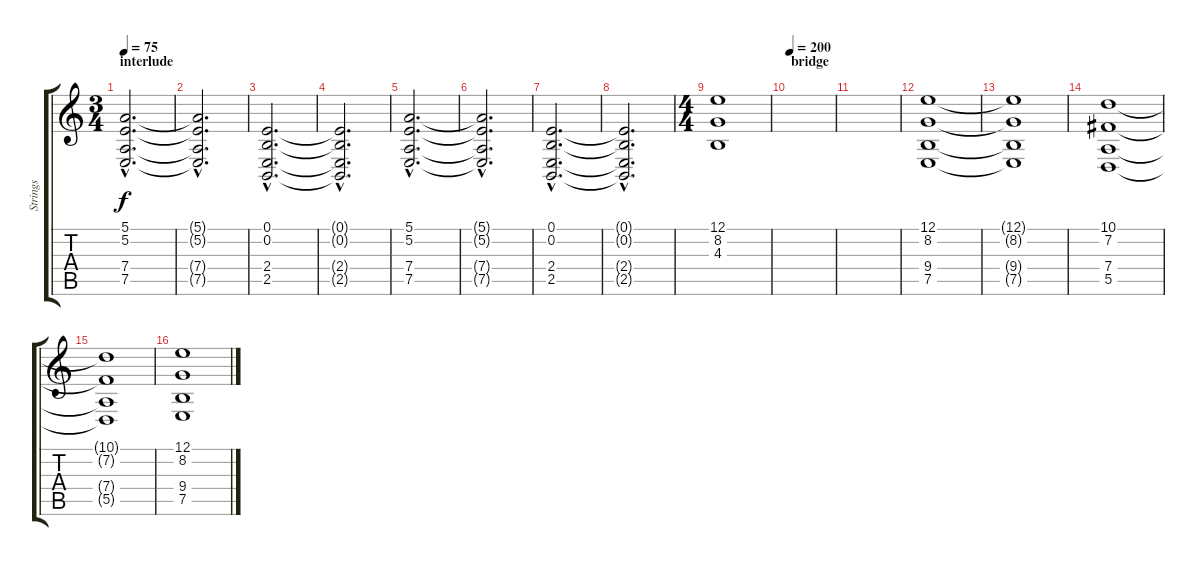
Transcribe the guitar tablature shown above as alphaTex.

\track ("Strings" "Strings") {instrument synthstrings1}
\staff {score tabs}
\tuning (E4 B3 G3 D3 A2 E2) {hide}
\ts (3 4)
\section ("" "interlude")
\tempo 75
\clef g2
\ks c
(5.1{hac} 5.2{hac} 7.4{hac} 7.5{hac}).2{d dy f} |
(5.1{hac t} 5.2{hac t} 7.4{hac t} 7.5{hac t}).2{d} |
(0.1{hac} 0.2{hac} 2.4{hac} 2.5{hac}).2{d} |
(0.1{hac t} 0.2{hac t} 2.4{hac t} 2.5{hac t}).2{d} |
(5.1{hac} 5.2{hac} 7.4{hac} 7.5{hac}).2{d} |
(5.1{hac t} 5.2{hac t} 7.4{hac t} 7.5{hac t}).2{d} |
(0.1{hac} 0.2{hac} 2.4{hac} 2.5{hac}).2{d} |
(0.1{hac t} 0.2{hac t} 2.4{hac t} 2.5{hac t}).2{d} |
\ts (4 4)
(12.1 8.2 4.3).1 |
\section ("" "bridge")
\tempo 200
|
|
(12.1 8.2 9.4 7.5).1 |
(12.1{t} 8.2{t} 9.4{t} 7.5{t}).1 |
(10.1 7.2 7.4 5.5).1 |
(10.1{t} 7.2{t} 7.4{t} 5.5{t}).1 |
(12.1 8.2 9.4 7.5).1
